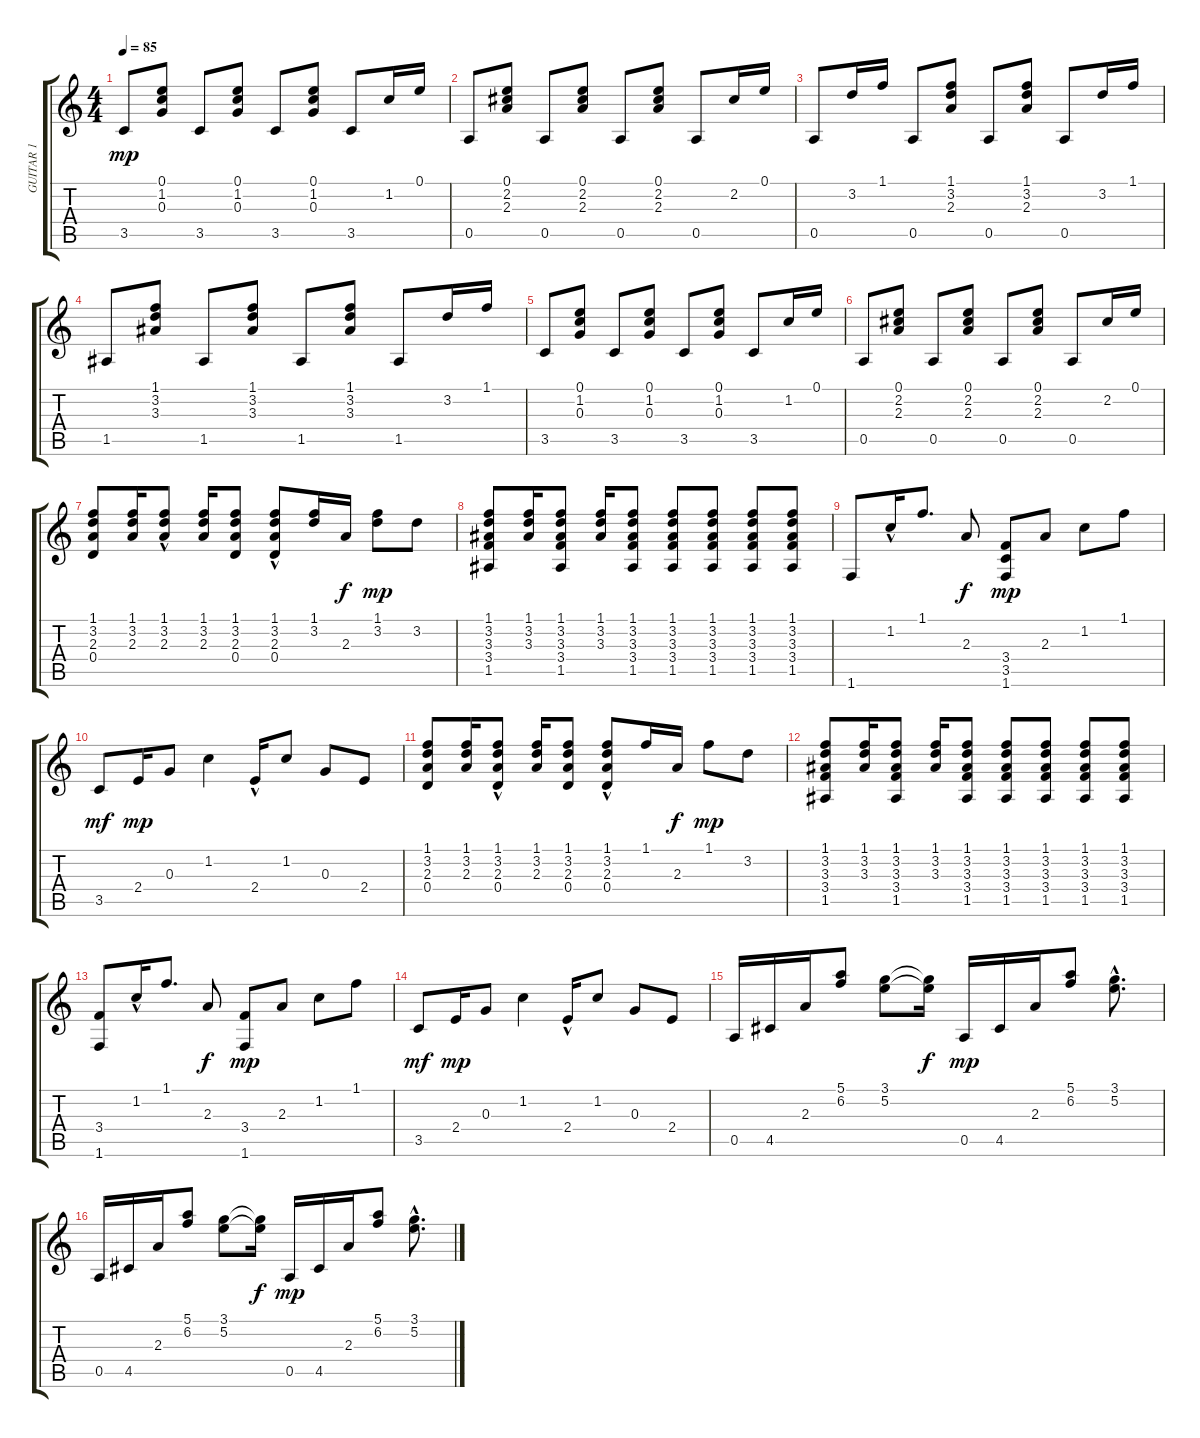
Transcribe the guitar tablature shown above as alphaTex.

\track ("GUITAR 1" "GUITAR 1") {instrument acousticguitarsteel}
\staff {score tabs}
\tuning (E4 B3 G3 D3 A2 E2) {hide}
\ts (4 4)
\tempo 85
\clef g2
\ks c
3.5.8{dy mp} (0.1 1.2 0.3).8 3.5.8 (0.1 1.2 0.3).8 3.5.8 (0.1 1.2 0.3).8 3.5.8 1.2.16 0.1.16 |
0.5.8 (0.1 2.2 2.3).8 0.5.8 (0.1 2.2 2.3).8 0.5.8 (0.1 2.2 2.3).8 0.5.8 2.2.16 0.1.16 |
0.5.8 3.2.16 1.1.16 0.5.8 (1.1 3.2 2.3).8 0.5.8 (1.1 3.2 2.3).8 0.5.8 3.2.16 1.1.16 |
1.5.8 (1.1 3.2 3.3).8 1.5.8 (1.1 3.2 3.3).8 1.5.8 (1.1 3.2 3.3).8 1.5.8 3.2.16 1.1.16 |
3.5.8 (0.1 1.2 0.3).8 3.5.8 (0.1 1.2 0.3).8 3.5.8 (0.1 1.2 0.3).8 3.5.8 1.2.16 0.1.16 |
0.5.8 (0.1 2.2 2.3).8 0.5.8 (0.1 2.2 2.3).8 0.5.8 (0.1 2.2 2.3).8 0.5.8 2.2.16 0.1.16 |
(1.1 3.2 2.3 0.4).8 (1.1 3.2 2.3).16 (1.1{hac} 3.2 2.3{hac}).8 (1.1 3.2 2.3).16 (1.1 3.2 2.3 0.4).8 (1.1 3.2{hac} 2.3{hac} 0.4).8 (1.1 3.2).16 2.3.16{dy f} (1.1 3.2).8{dy mp} 3.2.8 |
(1.1 3.2 3.3 3.4 1.5).8 (1.1 3.2 3.3).16 (1.1 3.2 3.3 3.4 1.5).8 (1.1 3.2 3.3).16 (1.1 3.2 3.3 3.4 1.5).8 (1.1 3.2 3.3 3.4 1.5).8 (1.1 3.2 3.3 3.4 1.5).8 (1.1 3.2 3.3 3.4 1.5).8 (1.1 3.2 3.3 3.4 1.5).8 |
1.6.8 1.2{hac}.16 1.1.8{d} 2.3.8{dy f} (3.4 3.5 1.6).8{dy mp} 2.3.8 1.2.8 1.1.8 |
3.5.8{dy mf} 2.4.16{dy mp} 0.3.8 1.2.4 2.4{hac}.16 1.2.8 0.3.8 2.4.8 |
(1.1 3.2 2.3 0.4).8 (1.1 3.2 2.3).16 (1.1{hac} 3.2 2.3{hac} 0.4).8 (1.1 3.2 2.3).16 (1.1 3.2 2.3 0.4).8 (1.1 3.2{hac} 2.3{hac} 0.4).8 1.1.16 2.3.16{dy f} 1.1.8{dy mp} 3.2.8 |
(1.1 3.2 3.3 3.4 1.5).8 (1.1 3.2 3.3).16 (1.1 3.2 3.3 3.4 1.5).8 (1.1 3.2 3.3).16 (1.1 3.2 3.3 3.4 1.5).8 (1.1 3.2 3.3 3.4 1.5).8 (1.1 3.2 3.3 3.4 1.5).8 (1.1 3.2 3.3 3.4 1.5).8 (1.1 3.2 3.3 3.4 1.5).8 |
(3.4 1.6).8 1.2{hac}.16 1.1.8{d} 2.3.8{dy f} (3.4 1.6).8{dy mp} 2.3.8 1.2.8 1.1.8 |
3.5.8{dy mf} 2.4.16{dy mp} 0.3.8 1.2.4 2.4{hac}.16 1.2.8 0.3.8 2.4.8 |
0.5.16 4.5.16 2.3.16 (5.1 6.2).8 (3.1 5.2).8 (3.1{t} 5.2{t}).16{dy f} 0.5.16{dy mp} 4.5.16 2.3.16 (5.1 6.2).8 (3.1{hac} 5.2{hac}).8{d} |
0.5.16 4.5.16 2.3.16 (5.1 6.2).8 (3.1 5.2).8 (3.1{t} 5.2{t}).16{dy f} 0.5.16{dy mp} 4.5.16 2.3.16 (5.1 6.2).8 (3.1{hac} 5.2{hac}).8{d}
